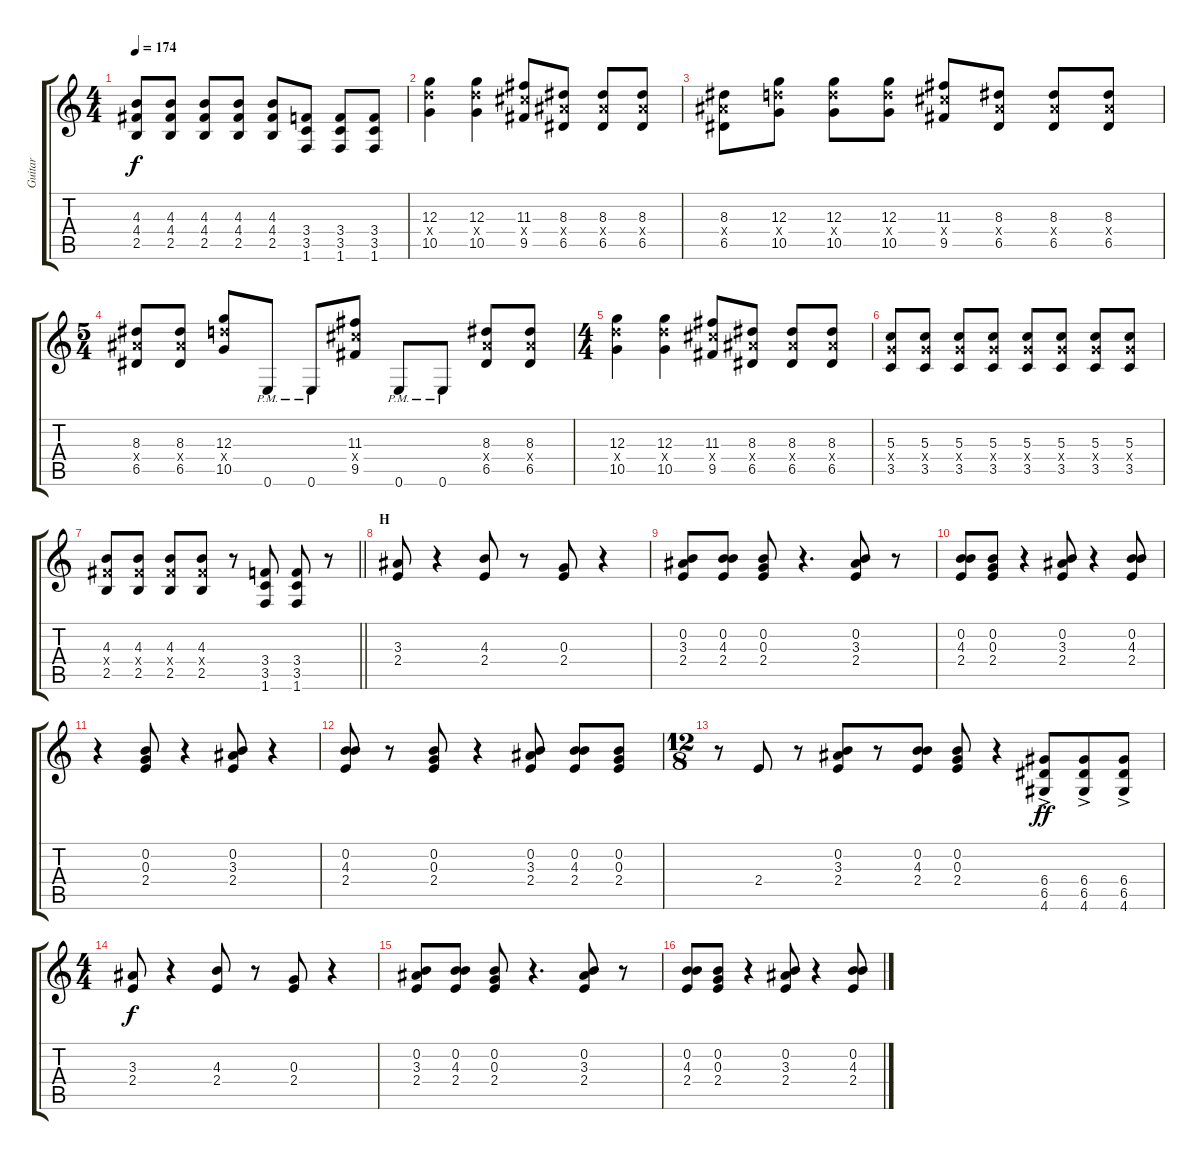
\track ("Guitar" "Guitar") {instrument distortionguitar}
\staff {score tabs}
\tuning (E4 B3 G3 D3 A2 E2) {hide}
\ts (4 4)
\tempo 174
\clef g2
\ks c
(4.3 4.4 2.5).8{dy f} (4.3 4.4 2.5).8 (4.3 4.4 2.5).8 (4.3 4.4 2.5).8 (4.3 4.4 2.5).8 (3.4 3.5 1.6).8 (3.4 3.5 1.6).8 (3.4 3.5 1.6).8 |
(12.3 12.4{x} 10.5).4 (12.3 12.4{x} 10.5).4 (11.3 11.4{x} 9.5).8 (8.3 8.4{x} 6.5).8 (8.3 8.4{x} 6.5).8 (8.3 8.4{x} 6.5).8 |
(8.3 8.4{x} 6.5).8 (12.3 12.4{x} 10.5).8 (12.3 12.4{x} 10.5).8 (12.3 12.4{x} 10.5).8 (11.3 11.4{x} 9.5).8 (8.3 8.4{x} 6.5).8 (8.3 8.4{x} 6.5).8 (8.3 8.4{x} 6.5).8 |
\ts (5 4)
(8.3 8.4{x} 6.5).8 (8.3 8.4{x} 6.5).8 (12.3 12.4{x} 10.5).8 0.6{pm}.8 0.6{pm}.8 (11.3 11.4{x} 9.5).8 0.6{pm}.8 0.6{pm}.8 (8.3 8.4{x} 6.5).8 (8.3 8.4{x} 6.5).8 |
\ts (4 4)
(12.3 12.4{x} 10.5).4 (12.3 12.4{x} 10.5).4 (11.3 11.4{x} 9.5).8 (8.3 8.4{x} 6.5).8 (8.3 8.4{x} 6.5).8 (8.3 8.4{x} 6.5).8 |
(5.3 5.4{x} 3.5).8 (5.3 5.4{x} 3.5).8 (5.3 5.4{x} 3.5).8 (5.3 5.4{x} 3.5).8 (5.3 5.4{x} 3.5).8 (5.3 5.4{x} 3.5).8 (5.3 5.4{x} 3.5).8 (5.3 5.4{x} 3.5).8 |
\barLineRight lightlight
(4.3 4.4{x} 2.5).8 (4.3 4.4{x} 2.5).8 (4.3 4.4{x} 2.5).8 (4.3 4.4{x} 2.5).8 r.8 (3.4 3.5 1.6).8 (3.4 3.5 1.6).8 r.8 |
\section ("" "H")
(3.3 2.4).8{volume 11} r.4 (4.3 2.4).8 r.8 (0.3 2.4).8 r.4 |
(0.2 3.3 2.4).8 (0.2 4.3 2.4).8 (0.2 0.3 2.4).8 r.4{d} (0.2 3.3 2.4).8 r.8 |
(0.2 4.3 2.4).8 (0.2 0.3 2.4).8 r.4 (0.2 3.3 2.4).8 r.4 (0.2 4.3 2.4).8 |
r.4 (0.2 0.3 2.4).8 r.4 (0.2 3.3 2.4).8 r.4 |
(0.2 4.3 2.4).8 r.8 (0.2 0.3 2.4).8 r.4 (0.2 3.3 2.4).8 (0.2 4.3 2.4).8 (0.2 0.3 2.4).8 |
\ts (12 8)
r.8 2.4.8 r.8 (0.2 3.3 2.4).8 r.8 (0.2 4.3 2.4).8 (0.2 0.3 2.4).8 r.4 (6.4{ac} 6.5{ac} 4.6{ac}).8{dy ff} (6.4{ac} 6.5{ac} 4.6{ac}).8 (6.4{ac} 6.5{ac} 4.6{ac}).8 |
\ts (4 4)
(3.3 2.4).8{dy f} r.4 (4.3 2.4).8 r.8 (0.3 2.4).8 r.4 |
(0.2 3.3 2.4).8 (0.2 4.3 2.4).8 (0.2 0.3 2.4).8 r.4{d} (0.2 3.3 2.4).8 r.8 |
(0.2 4.3 2.4).8 (0.2 0.3 2.4).8 r.4 (0.2 3.3 2.4).8 r.4 (0.2 4.3 2.4).8
